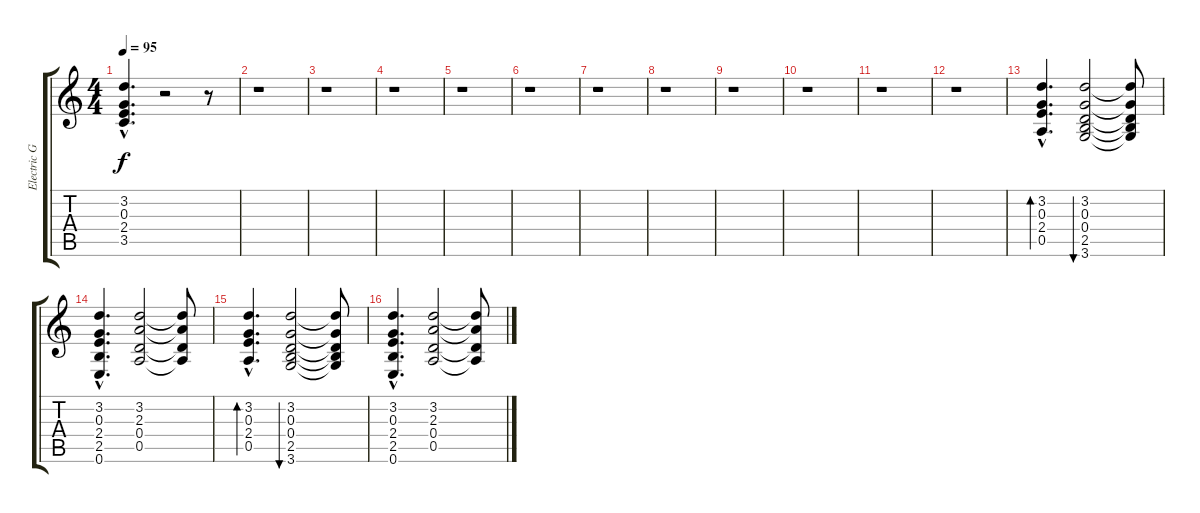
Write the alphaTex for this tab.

\track ("Electric Guitar(2)" "Electric G") {instrument overdrivenguitar}
\staff {score tabs}
\tuning (E4 B3 G3 D3 A2 E2) {hide}
\ts (4 4)
\tempo 95
\clef g2
\ks c
(3.2{hac t} 0.3{hac t} 2.4{hac t} 3.5{hac t}).4{d dy f volume 4} r.2 r.8 |
r.1 |
r.1 |
r.1 |
r.1 |
r.1 |
r.1 |
r.1 |
r.1 |
r.1 |
r.1 |
r.1 |
(3.2{hac} 0.3{hac} 2.4{hac} 0.5{hac}).4{d bd 60 volume 12} (3.2 0.3 0.4 2.5 3.6).2{bu 60} (3.2{t} 0.3{t} 0.4{t} 2.5{t} 3.6{t}).8 |
(3.2{hac} 0.3{hac} 2.4{hac} 2.5{hac} 0.6{hac}).4{d} (3.2 2.3 0.4 0.5).2 (3.2{t} 2.3{t} 0.4{t} 0.5{t}).8 |
(3.2{hac} 0.3{hac} 2.4{hac} 0.5{hac}).4{d bd 60} (3.2 0.3 0.4 2.5 3.6).2{bu 60} (3.2{t} 0.3{t} 0.4{t} 2.5{t} 3.6{t}).8 |
(3.2{hac} 0.3{hac} 2.4{hac} 2.5{hac} 0.6{hac}).4{d} (3.2 2.3 0.4 0.5).2 (3.2{t} 2.3{t} 0.4{t} 0.5{t}).8
